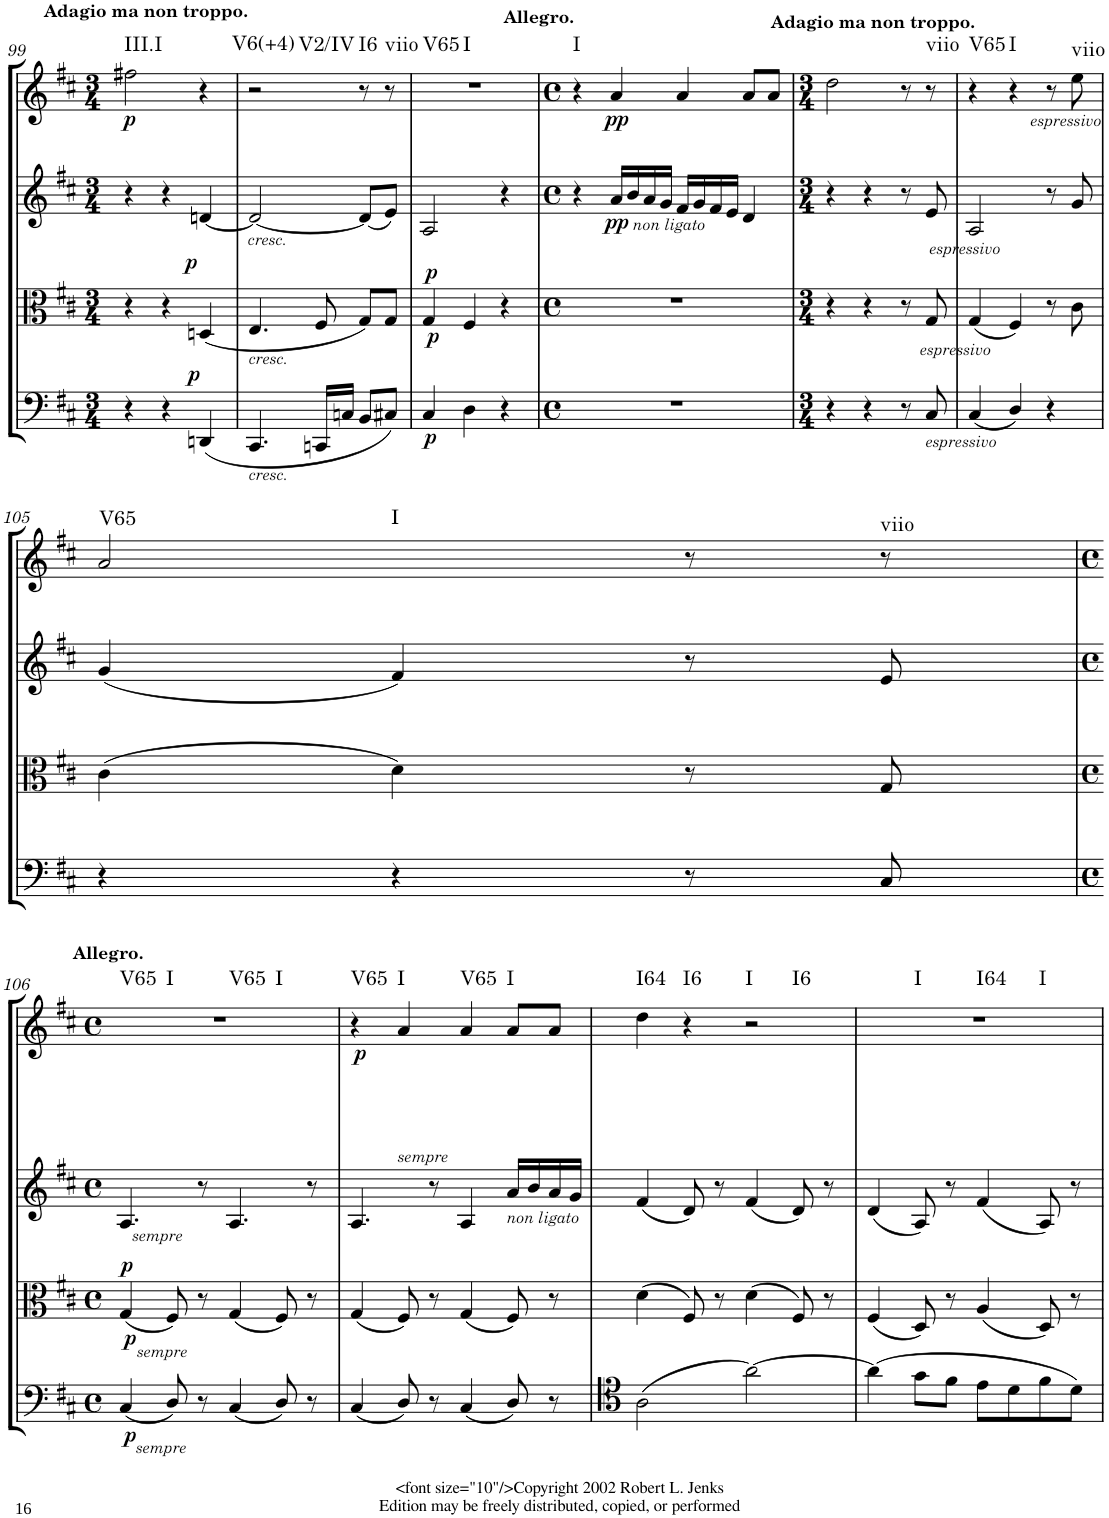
**kern	**dynam	**kern	**dynam	**kern	**dynam	**kern	**dynam	**harte
*part4	*part4	*part3	*part3	*part2	*part2	*part1	*part1	*part1
*staff4	*staff4	*staff3	*staff3	*staff2	*staff2	*staff1	*staff1	*
*I"Violoncello.	*	*I"Viola.	*	*I"Violino II.	*	*I"Violino I.	*	*
*I'Vc	*	*I'Vla	*	*I'Vln	*	*I'Vln	*	*
!!LO:PB:g=z
*clefC4	*	*clefC3	*	*clefG2	*	*clefG2	*	*
*k[f#c#]	*	*k[f#c#]	*	*k[f#c#]	*	*k[f#c#]	*	*
*D:	*	*D:	*	*D:	*	*D:	*	*
*M3/4	*	*M3/4	*	*M3/4	*	*M3/4	*	*
=99	=99	=99	=99	=99	=99	=99	=99	=99
!	!	!	!	!	!	!LO:TX:a:B:t=Adagio ma non troppo.	!	!
!	!	!	!	!	!	!	!LO:DY:b	!LO:H:kt=III.I
4r	.	4r	.	4r	.	2ff#X\	p	N
4r	.	4r	.	4r	.	.	.	.
!	!LO:DY:a	!	!LO:DY:a	!	!	!	!	!
(<4DDn/	p	(4Dn/	p	[4dn/	.	4r	.	.
=100	=100	=100	=100	=100	=100	=100	=100	=100
!	!	!	!	!LO:TX:b:i:t=cresc.	!	!	!	!
!	!	!LO:TX:b:i:t=cresc.	!	!	!	!	!	!
!LO:TX:b:i:t=cresc.	!	!	!	!	!	!	!	!LO:H:n=1:kt=V6(+4)
!	!	!	!	!	!	!	!	!LO:H:n=2:kt=V2/IV
4.CC#/	.	4.E/	.	2d/_	.	2r	.	N N
16CCn/LL	.	8F#/	.	.	.	.	.	.
16Cn/JJ	.	.	.	.	.	.	.	.
!	!	!	!	!	!	!	!	!LO:H:kt=I6
8BB/L	.	8G/L)	.	(8d/L]	.	8r	.	N
!	!	!	!	!	!	!	!	!LO:H:kt=viio
8C#X/J)	.	8G/J	.	8e/J)	.	8r	.	N
=101	=101	=101	=101	=101	=101	=101	=101	=101
!	!LO:DY:b	!	!LO:DY:b	!	!	!	!	!
!	!	!	!LO:DY:n=1:a	!	!	!	!	!LO:H:n=1:kt=V65
!	!	!	!	!	!	!	!	!LO:H:n=2:kt=I
4C#/	p	4G/	p p	2A/	.	2.r	.	N N
4D\	.	4F#/	.	.	.	.	.	.
4r	.	4r	.	4r	.	.	.	.
=102	=102	=102	=102	=102	=102	=102	=102	=102
*M4/4	*	*M4/4	*	*M4/4	*	*M4/4	*	*
*met(c)	*	*met(c)	*	*met(c)	*	*met(c)	*	*
!	!	!	!	!	!	!LO:TX:a:B:t=Allegro.	!	!LO:H:kt=I
1r	.	1r	.	4r	.	4r	.	N
!	!	!	!	!LO:TX:b:i:t=non ligato	!	!	!	!
!	!	!	!	!	!LO:DY:b	!	!LO:DY:b	!
.	.	.	.	16a/LL	pp	4a/	pp	.
.	.	.	.	16b/	.	.	.	.
.	.	.	.	16a/	.	.	.	.
.	.	.	.	16g/JJ	.	.	.	.
.	.	.	.	16f#/LL	.	4a/	.	.
.	.	.	.	16g/	.	.	.	.
.	.	.	.	16f#/	.	.	.	.
.	.	.	.	16e/JJ	.	.	.	.
.	.	.	.	4d/	.	8a/L	.	.
.	.	.	.	.	.	8a/J	.	.
=103	=103	=103	=103	=103	=103	=103	=103	=103
*M3/4	*	*M3/4	*	*M3/4	*	*M3/4	*	*
!	!	!	!	!	!	!LO:TX:a:B:t=Adagio ma non troppo.	!	!
4r	.	4r	.	4r	.	2dd\	.	.
4r	.	4r	.	4r	.	.	.	.
8r	.	8r	.	8r	.	8r	.	.
!	!	!	!	!LO:TX:b:i:t=espressivo	!	!	!	!
!	!	!LO:TX:b:i:t=espressivo	!	!	!	!	!	!
!LO:TX:b:i:t=espressivo	!	!	!	!	!	!	!	!LO:H:kt=viio
8C#/	.	8G/	.	8e/	.	8r	.	N
=104	=104	=104	=104	=104	=104	=104	=104	=104
!	!	!	!	!	!	!	!	!LO:H:kt=V65
(4C#/	.	(4G/	.	2A/	.	4r	.	N
!	!	!	!	!	!	!	!	!LO:H:kt=I
4D/)	.	4F#/)	.	.	.	4r	.	N
4r	.	8r	.	8r	.	8r	.	.
!	!	!	!	!	!	!LO:TX:b:i:t=espressivo	!	!LO:H:kt=viio
.	.	8c#\	.	8g/	.	8ee\	.	N
!!LO:LB:g=z
=105	=105	=105	=105	=105	=105	=105	=105	=105
!	!	!	!	!	!	!	!	!LO:H:n=1:kt=V65
!	!	!	!	!	!	!	!	!LO:H:n=2:kt=I
4r	.	(4c#\	.	(4g/	.	2a/	.	N N
4r	.	4d\)	.	4f#/)	.	.	.	.
8r	.	8r	.	8r	.	8r	.	.
!	!	!	!	!	!	!	!	!LO:H:kt=viio
8C#/	.	8G/	.	8e/	.	8r	.	N
!!LO:LB:g=z
=106	=106	=106	=106	=106	=106	=106	=106	=106
*M4/4	*	*M4/4	*	*M4/4	*	*M4/4	*	*
*met(c)	*	*met(c)	*	*met(c)	*	*met(c)	*	*
!	!	!	!	!	!	!LO:TX:a:B:t=Allegro.	!	!
!	!	!	!	!LO:TX:b:i:t=sempre	!	!	!	!
!	!	!LO:TX:b:i:t=sempre	!	!	!	!	!	!
!LO:TX:b:i:t=sempre	!	!	!	!	!	!	!	!
!	!LO:DY:b	!	!LO:DY:b	!	!	!	!	!
!	!	!	!LO:DY:n=1:a	!	!	!	!	!LO:H:n=1:kt=V65
!	!	!	!	!	!	!	!	!LO:H:n=2:kt=I
!	!	!	!	!	!	!	!	!LO:H:n=3:kt=V65
!	!	!	!	!	!	!	!	!LO:H:n=4:kt=I
(4C#/	p	(4G/	p p	4.A/	.	1r	.	N N N N
8D/)	.	8F#/)	.	.	.	.	.	.
8r	.	8r	.	8r	.	.	.	.
(4C#/	.	(4G/	.	4.A/	.	.	.	.
8D/)	.	8F#/)	.	.	.	.	.	.
8r	.	8r	.	8r	.	.	.	.
=107	=107	=107	=107	=107	=107	=107	=107	=107
!	!	!	!	!	!	!	!LO:DY:b	!LO:H:kt=V65
(4C#/	.	(4G/	.	4.A/	.	4r	p	N
!	!	!	!	!	!	!LO:TX:b:i:t=sempre	!	!LO:H:kt=I
8D/)	.	8F#/)	.	.	.	4a/	.	N
8r	.	8r	.	8r	.	.	.	.
!	!	!	!	!	!	!	!	!LO:H:kt=V65
(4C#/	.	(4G/	.	4A/	.	4a/	.	N
!	!	!	!	!LO:TX:b:i:t=non ligato	!	!	!	!LO:H:kt=I
8D/)	.	8F#/)	.	16a/LL	.	8a/L	.	N
.	.	.	.	16b/	.	.	.	.
8r	.	8r	.	16a/	.	8a/J	.	.
.	.	.	.	16g/JJ	.	.	.	.
=108	=108	=108	=108	=108	=108	=108	=108	=108
!	!	!	!	!	!	!	!	!LO:H:kt=I64
(2A\	.	(4d\	.	(4f#/	.	4dd\	.	N
!	!	!	!	!	!	!	!	!LO:H:kt=I6
.	.	8F#/)	.	8d/)	.	4r	.	N
.	.	8r	.	8r	.	.	.	.
!	!	!	!	!	!	!	!	!LO:H:n=1:kt=I
!	!	!	!	!	!	!	!	!LO:H:n=2:kt=I6
[2a\)	.	(4d\	.	(4f#/	.	2r	.	N N
.	.	8F#/)	.	8d/)	.	.	.	.
.	.	8r	.	8r	.	.	.	.
=109	=109	=109	=109	=109	=109	=109	=109	=109
!	!	!	!	!	!	!	!	!LO:H:n=1:kt=I
!	!	!	!	!	!	!	!	!LO:H:n=2:kt=I64
!	!	!	!	!	!	!	!	!LO:H:n=3:kt=I
(4a\]	.	(4F#/	.	(4d/	.	1r	.	N N N
8g\L	.	8D/)	.	8A/)	.	.	.	.
8f#\J	.	8r	.	8r	.	.	.	.
8e\L	.	(4A/	.	(4f#/	.	.	.	.
8d\	.	.	.	.	.	.	.	.
8f#\	.	8D/)	.	8A/)	.	.	.	.
8d\J)	.	8r	.	8r	.	.	.	.
=	=	=	=	=	=	=	=	=
*-	*-	*-	*-	*-	*-	*-	*-	*-
